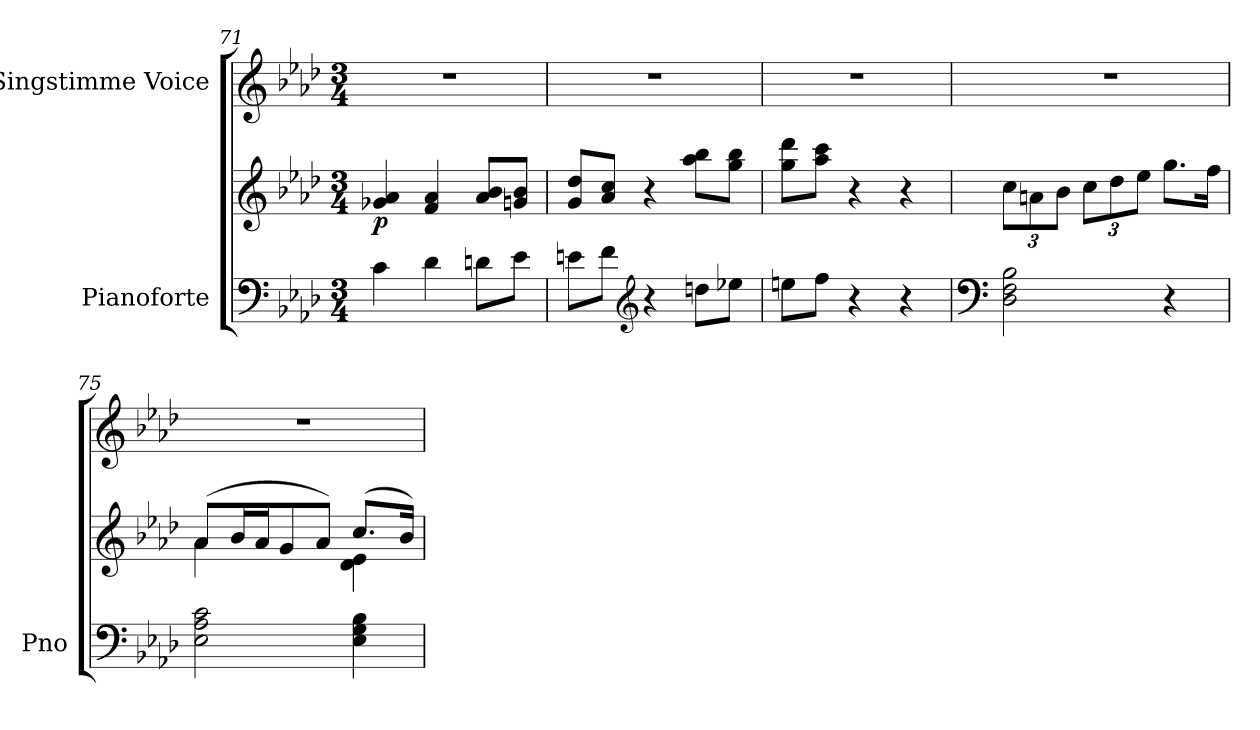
**kern	**kern	**dynam	**kern
*part2	*part2	*part2	*part1
*staff3	*staff2	*staff2/3	*staff1
*I"Pianoforte	*	*	*I"Singstimme Voice
*I'Pno	*	*	*
*clefF4	*clefG2	*	*clefG2
*k[b-e-a-d-]	*k[b-e-a-d-]	*	*k[b-e-a-d-]
*M3/4	*M3/4	*	*M3/4
=71	=71	=71	=71
!	!	!LO:DY:b	!
4c\	4g-X/ 4a-/	p	2.r
4d-\	4f/ 4a-/	.	.
8dn\L	8a-/ 8b-/L	.	.
8e-\J	8gn/ 8b-/J	.	.
=72	=72	=72	=72
8en\L	8g/ 8dd-/L	.	2.r
8f\J	8a-/ 8cc/J	.	.
*clefG2	*	*	*
4r	4r	.	.
8ddn\L	8aa-\ 8bb-\L	.	.
8ee-X\J	8gg\ 8bb-\J	.	.
=73	=73	=73	=73
8een\L	8gg\ 8ddd-\L	.	2.r
8ff\J	8aa-\ 8ccc\J	.	.
4r	4r	.	.
4r	4r	.	.
=74	=74	=74	=74
*clefF4	*	*	*
2D-\ 2F\ 2B-\	12cc\L	.	2.r
.	12an\	.	.
.	12b-\J	.	.
.	12cc\L	.	.
.	12dd-\	.	.
.	12ee-\J	.	.
4r	8.gg\L	.	.
.	16ff\Jk	.	.
=75	=75	=75	=75
*	*^	*	*
2E-\ 2A-\ 2c\	(<8a-/L	4a-\	.	2.r
.	16b-/L	.	.	.
.	16a-/J	.	.	.
.	8g/	4ryy	.	.
.	8a-/J)	.	.	.
4E-\ 4G\ 4B-\	(8.cc/L	4d-\ 4e-\	.	.
.	16b-/Jk)	.	.	.
*	*v	*v	*	*
=	=	=	=
*-	*-	*-	*-
